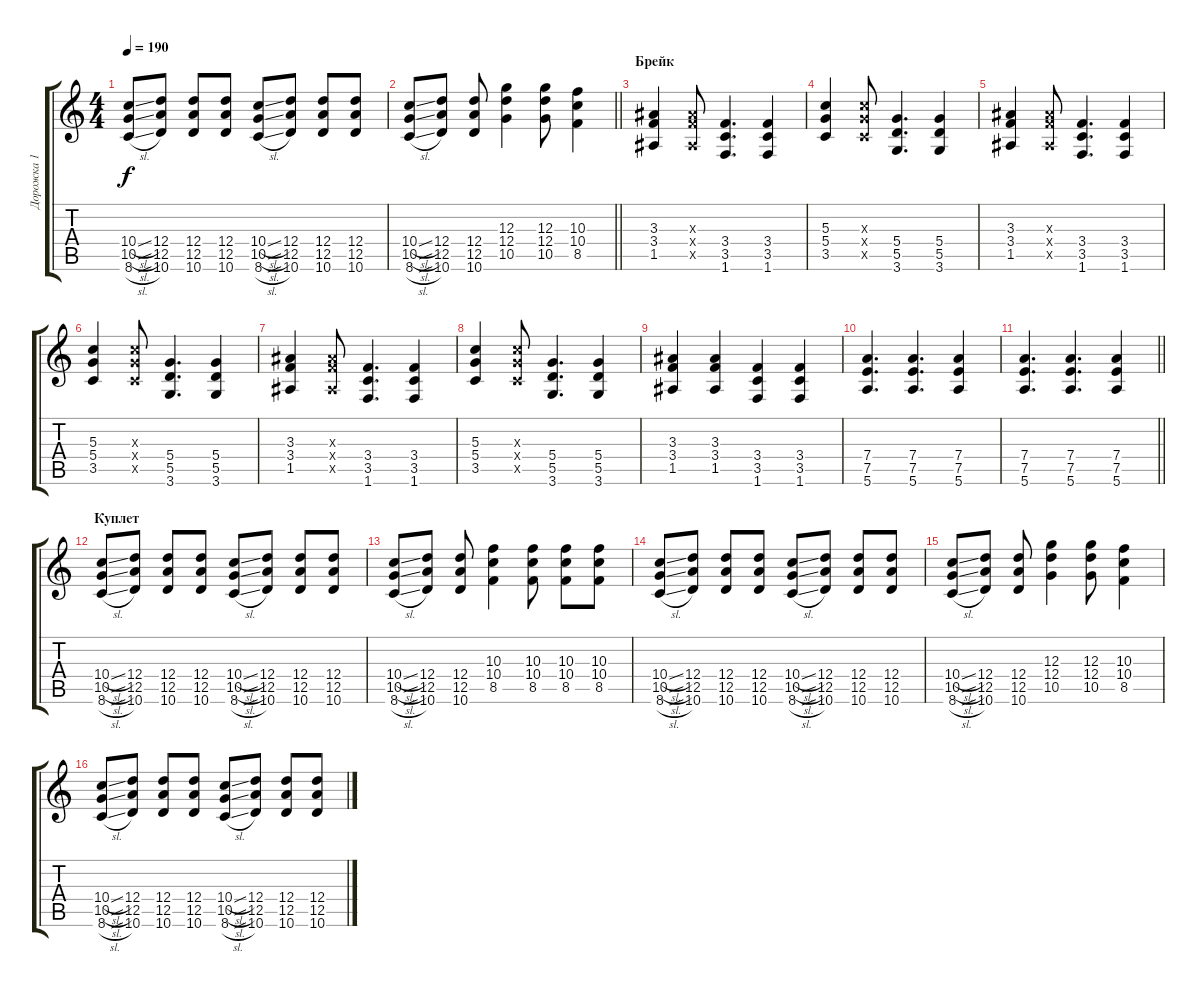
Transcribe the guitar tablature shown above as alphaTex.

\track ("Дорожка 1" "Дорожка 1") {instrument distortionguitar}
\staff {score tabs}
\tuning (E4 B3 G3 D3 A2 E2) {hide}
\ts (4 4)
\tempo 190
\clef g2
\ks c
(10.4{sl} 10.5{sl} 8.6{sl}).8{dy f} (12.4 12.5 10.6).8 (12.4 12.5 10.6).8 (12.4 12.5 10.6).8 (10.4{sl} 10.5{sl} 8.6{sl}).8 (12.4 12.5 10.6).8 (12.4 12.5 10.6).8 (12.4 12.5 10.6).8 |
\barLineRight lightlight
(10.4{sl} 10.5{sl} 8.6{sl}).8 (12.4 12.5 10.6).8 (12.4 12.5 10.6).8 (12.3 12.4 10.5).4 (12.3 12.4 10.5).8 (10.3 10.4 8.5).4 |
\section ("" "Брейк")
(3.3 3.4 1.5).4 (3.3{x} 3.4{x} 1.5{x}).8 (3.4 3.5 1.6).4{d} (3.4 3.5 1.6).4 |
(5.3 5.4 3.5).4 (5.3{x} 5.4{x} 3.5{x}).8 (5.4 5.5 3.6).4{d} (5.4 5.5 3.6).4 |
(3.3 3.4 1.5).4 (3.3{x} 3.4{x} 1.5{x}).8 (3.4 3.5 1.6).4{d} (3.4 3.5 1.6).4 |
(5.3 5.4 3.5).4 (5.3{x} 5.4{x} 3.5{x}).8 (5.4 5.5 3.6).4{d} (5.4 5.5 3.6).4 |
(3.3 3.4 1.5).4 (3.3{x} 3.4{x} 1.5{x}).8 (3.4 3.5 1.6).4{d} (3.4 3.5 1.6).4 |
(5.3 5.4 3.5).4 (5.3{x} 5.4{x} 3.5{x}).8 (5.4 5.5 3.6).4{d} (5.4 5.5 3.6).4 |
(3.3 3.4 1.5).4 (3.3 3.4 1.5).4 (3.4 3.5 1.6).4 (3.4 3.5 1.6).4 |
(7.4 7.5 5.6).4{d} (7.4 7.5 5.6).4{d} (7.4 7.5 5.6).4 |
\barLineRight lightlight
(7.4 7.5 5.6).4{d} (7.4 7.5 5.6).4{d} (7.4 7.5 5.6).4 |
\section ("" "Куплет")
(10.4{sl} 10.5{sl} 8.6{sl}).8 (12.4 12.5 10.6).8 (12.4 12.5 10.6).8 (12.4 12.5 10.6).8 (10.4{sl} 10.5{sl} 8.6{sl}).8 (12.4 12.5 10.6).8 (12.4 12.5 10.6).8 (12.4 12.5 10.6).8 |
(10.4{sl} 10.5{sl} 8.6{sl}).8 (12.4 12.5 10.6).8 (12.4 12.5 10.6).8 (10.3 10.4 8.5).4 (10.3 10.4 8.5).8 (10.3 10.4 8.5).8 (10.3 10.4 8.5).8 |
(10.4{sl} 10.5{sl} 8.6{sl}).8 (12.4 12.5 10.6).8 (12.4 12.5 10.6).8 (12.4 12.5 10.6).8 (10.4{sl} 10.5{sl} 8.6{sl}).8 (12.4 12.5 10.6).8 (12.4 12.5 10.6).8 (12.4 12.5 10.6).8 |
(10.4{sl} 10.5{sl} 8.6{sl}).8 (12.4 12.5 10.6).8 (12.4 12.5 10.6).8 (12.3 12.4 10.5).4 (12.3 12.4 10.5).8 (10.3 10.4 8.5).4 |
(10.4{sl} 10.5{sl} 8.6{sl}).8 (12.4 12.5 10.6).8 (12.4 12.5 10.6).8 (12.4 12.5 10.6).8 (10.4{sl} 10.5{sl} 8.6{sl}).8 (12.4 12.5 10.6).8 (12.4 12.5 10.6).8 (12.4 12.5 10.6).8
